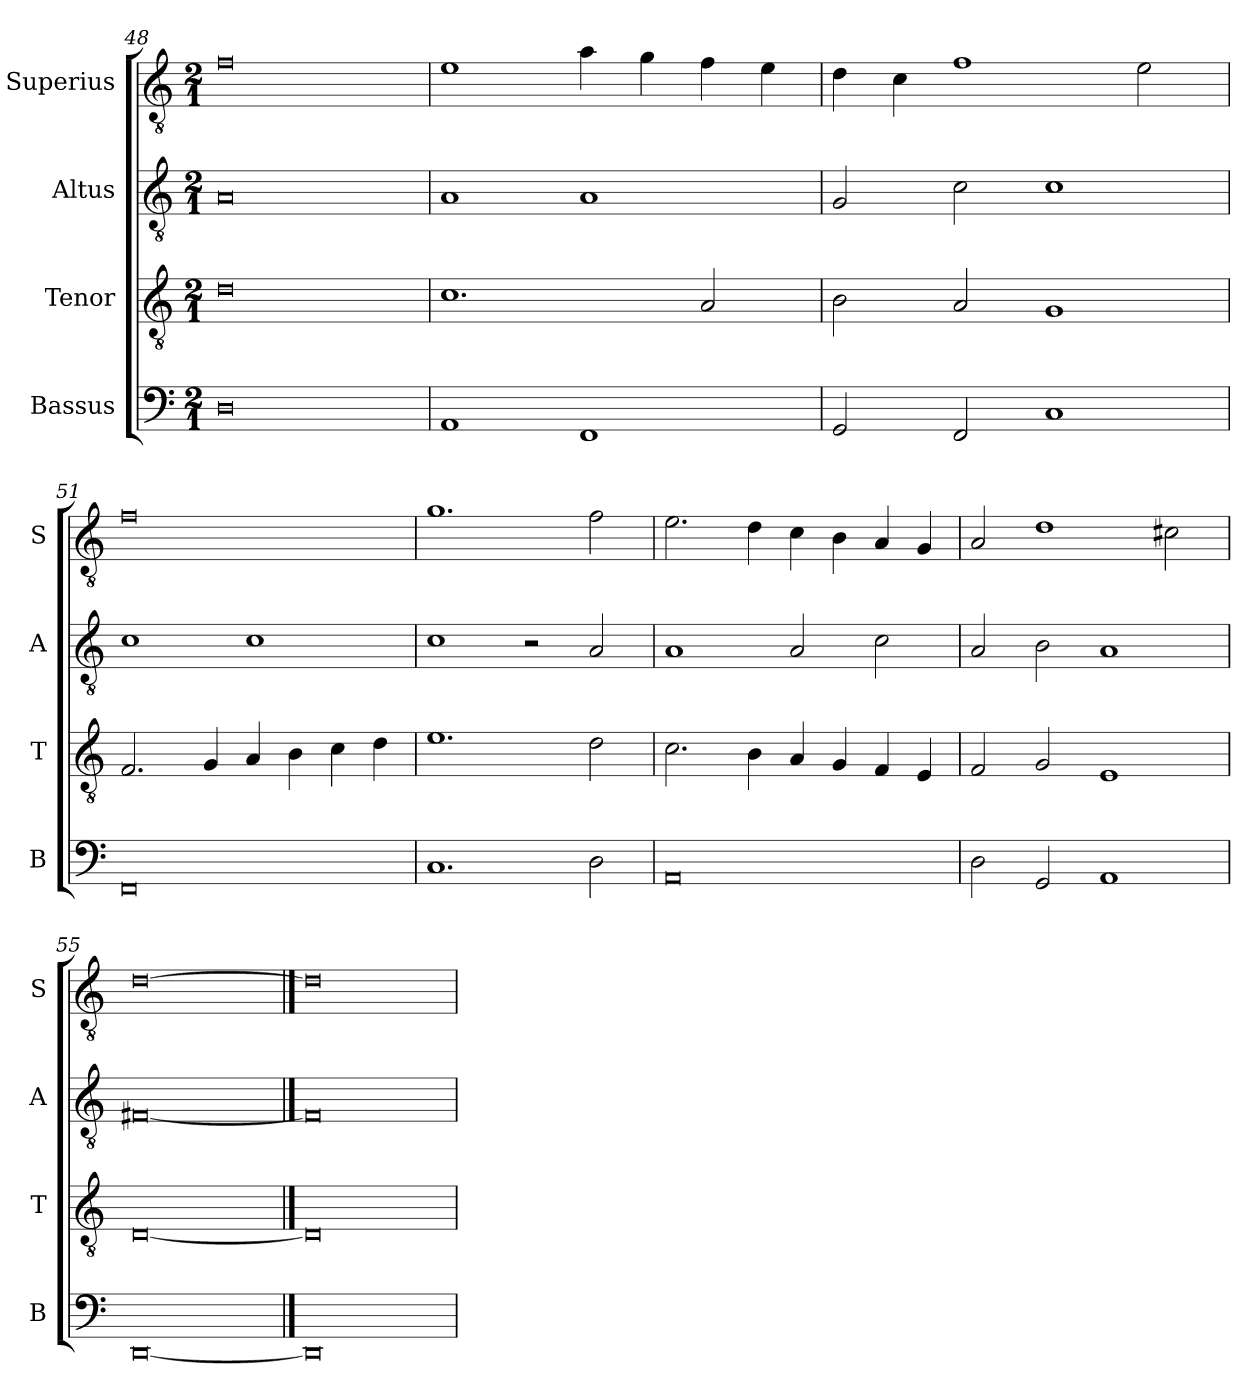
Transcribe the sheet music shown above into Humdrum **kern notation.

**kern	**kern	**kern	**kern
*part4	*part3	*part2	*part1
*staff4	*staff3	*staff2	*staff1
*I"Bassus	*I"Tenor	*I"Altus	*I"Superius
*I'B	*I'T	*I'A	*I'S
*clefF4	*clefGv2	*clefGv2	*clefGv2
*k[]	*k[]	*k[]	*k[]
*C:	*C:	*C:	*C:
*M2/1	*M2/1	*M2/1	*M2/1
=48	=48	=48	=48
0D	0d	0A	0f
=49	=49	=49	=49
1AA	1.c	1A	1e
1FF	.	1A	4a
.	.	.	4g
.	2A	.	4f
.	.	.	4e
=50	=50	=50	=50
2GG	2B	2G	4d
.	.	.	4c
2FF	2A	2c	1f
1C	1G	1c	.
.	.	.	2e
=51	=51	=51	=51
0FF	2.F	1c	0f
.	4G	.	.
.	4A	1c	.
.	4B	.	.
.	4c	.	.
.	4d	.	.
=52	=52	=52	=52
1.C	1.e	1c	1.g
.	.	2r	.
2D	2d	2A	2f
=53	=53	=53	=53
0AA	2.c	1A	2.e
.	4B	.	4d
.	4A	2A	4c
.	4G	.	4B
.	4F	2c	4A
.	4E	.	4G
=54	=54	=54	=54
2D	2F	2A	2A
2GG	2G	2B	1d
1AA	1E	1A	.
.	.	.	2c#X
=55	=55	=55	=55
[0DD	[0D	[0F#X	[0d
==56	==56	==56	==56
0DD]	0D]	0F#]	0d]
=	=	=	=
*-	*-	*-	*-
